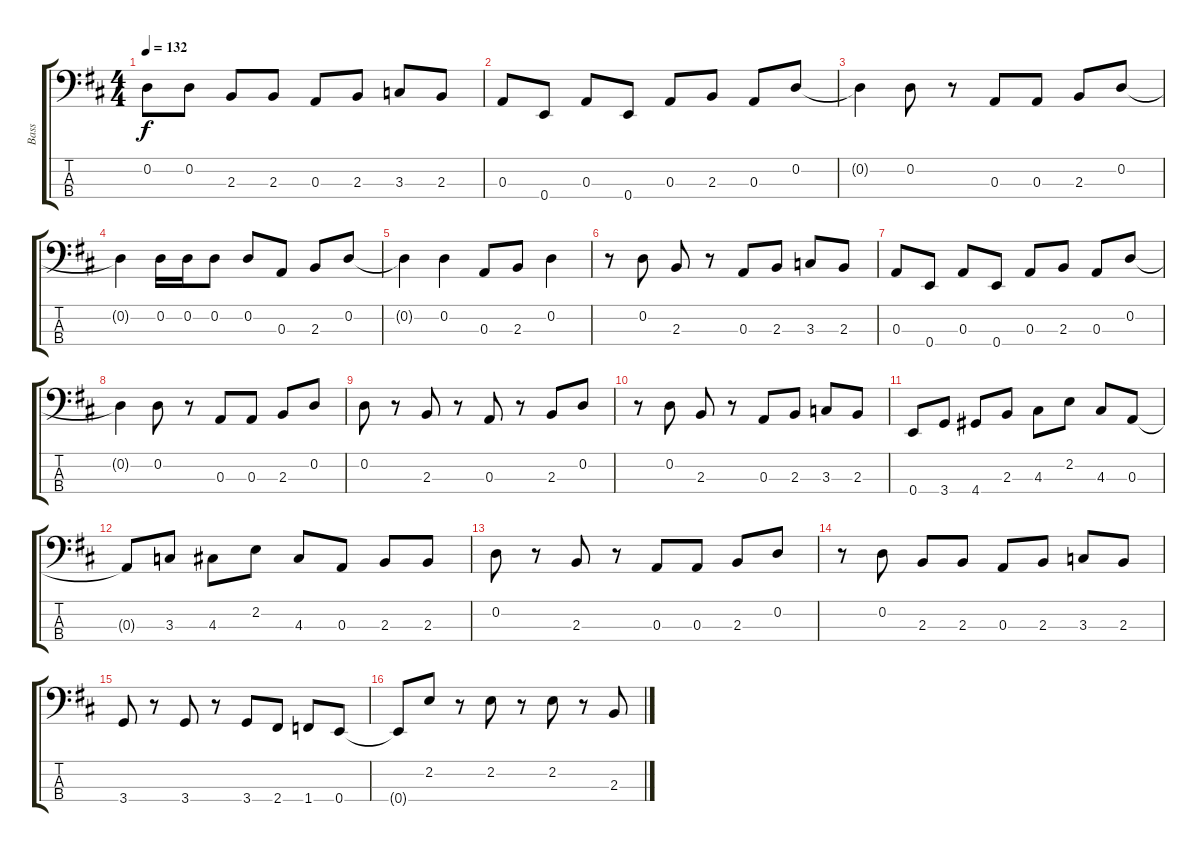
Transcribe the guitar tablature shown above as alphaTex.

\track ("Bass" "Bass") {instrument electricbassfinger}
\staff {score tabs}
\tuning (G2 D2 A1 E1) {hide}
\ts (4 4)
\tempo 132
\clef f4
\ks d
0.2{t}.8{dy f} 0.2.8 2.3.8 2.3.8 0.3.8 2.3.8 3.3.8 2.3.8 |
0.3.8 0.4.8 0.3.8 0.4.8 0.3.8 2.3.8 0.3.8 0.2.8 |
0.2{t}.4 0.2.8 r.8 0.3.8 0.3.8 2.3.8 0.2.8 |
0.2{t}.4 0.2.16 0.2.16 0.2.8 0.2.8 0.3.8 2.3.8 0.2.8 |
0.2{t}.4 0.2.4 0.3.8 2.3.8 0.2.4 |
r.8 0.2.8 2.3.8 r.8 0.3.8 2.3.8 3.3.8 2.3.8 |
0.3.8 0.4.8 0.3.8 0.4.8 0.3.8 2.3.8 0.3.8 0.2.8 |
0.2{t}.4 0.2.8 r.8 0.3.8 0.3.8 2.3.8 0.2.8 |
0.2.8 r.8 2.3.8 r.8 0.3.8 r.8 2.3.8 0.2.8 |
r.8 0.2.8 2.3.8 r.8 0.3.8 2.3.8 3.3.8 2.3.8 |
0.4.8 3.4.8 4.4.8 2.3.8 4.3.8 2.2.8 4.3.8 0.3.8 |
0.3{t}.8 3.3.8 4.3.8 2.2.8 4.3.8 0.3.8 2.3.8 2.3.8 |
0.2.8 r.8 2.3.8 r.8 0.3.8 0.3.8 2.3.8 0.2.8 |
r.8 0.2.8 2.3.8 2.3.8 0.3.8 2.3.8 3.3.8 2.3.8 |
3.4.8 r.8 3.4.8 r.8 3.4.8 2.4.8 1.4.8 0.4.8 |
0.4{t}.8 2.2.8 r.8 2.2.8 r.8 2.2.8 r.8 2.3{sl}.8
